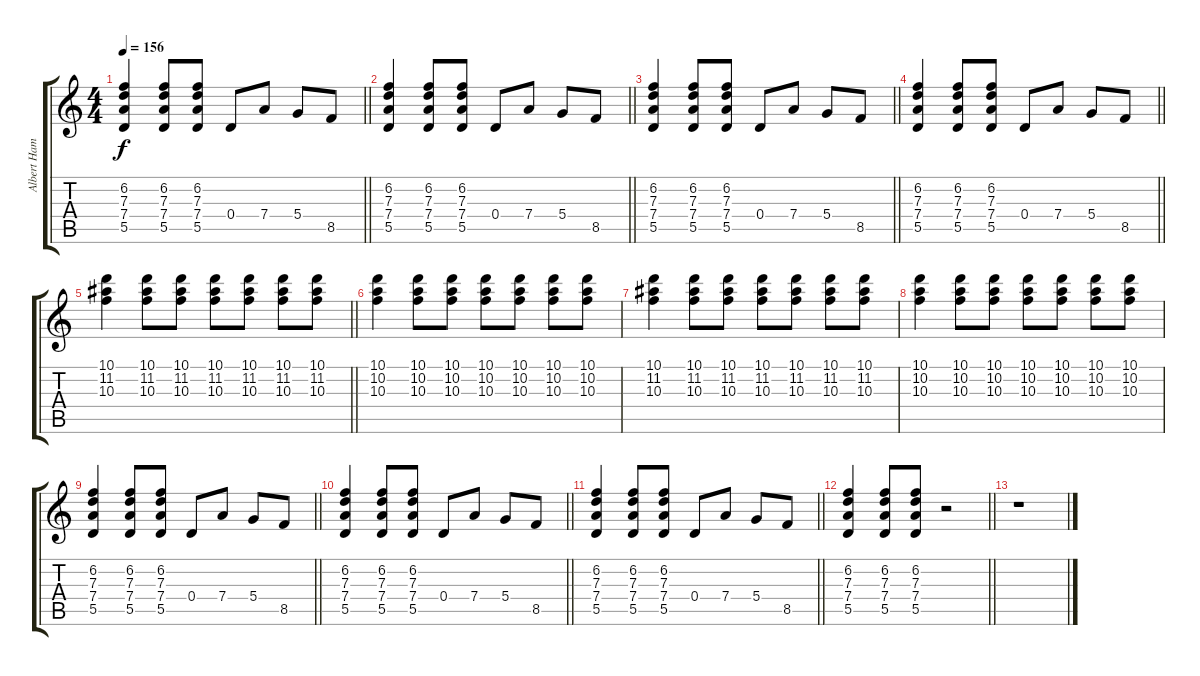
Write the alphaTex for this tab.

\track ("Albert Hammond Jr. (Rythm Guitar)" "Albert Ham") {instrument overdrivenguitar}
\staff {score tabs}
\tuning (E4 B3 G3 D3 A2 E2) {hide}
\ts (4 4)
\tempo 156
\clef g2
\barLineRight lightlight
\ks c
(6.2 7.3 7.4 5.5).4{dy f} (6.2 7.3 7.4 5.5).8 (6.2 7.3 7.4 5.5).8 0.4.8 7.4.8 5.4.8 8.5.8 |
\barLineRight lightlight
(6.2 7.3 7.4 5.5).4 (6.2 7.3 7.4 5.5).8 (6.2 7.3 7.4 5.5).8 0.4.8 7.4.8 5.4.8 8.5.8 |
\barLineRight lightlight
(6.2 7.3 7.4 5.5).4 (6.2 7.3 7.4 5.5).8 (6.2 7.3 7.4 5.5).8 0.4.8 7.4.8 5.4.8 8.5.8 |
\barLineRight lightlight
(6.2 7.3 7.4 5.5).4 (6.2 7.3 7.4 5.5).8 (6.2 7.3 7.4 5.5).8 0.4.8 7.4.8 5.4.8 8.5.8 |
\barLineRight lightlight
(10.1 11.2 10.3).4 (10.1 11.2 10.3).8 (10.1 11.2 10.3).8 (10.1 11.2 10.3).8 (10.1 11.2 10.3).8 (10.1 11.2 10.3).8 (10.1 11.2 10.3).8 |
(10.1 10.2 10.3).4 (10.1 10.2 10.3).8 (10.1 10.2 10.3).8 (10.1 10.2 10.3).8 (10.1 10.2 10.3).8 (10.1 10.2 10.3).8 (10.1 10.2 10.3).8 |
(10.1 11.2 10.3).4 (10.1 11.2 10.3).8 (10.1 11.2 10.3).8 (10.1 11.2 10.3).8 (10.1 11.2 10.3).8 (10.1 11.2 10.3).8 (10.1 11.2 10.3).8 |
(10.1 10.2 10.3).4 (10.1 10.2 10.3).8 (10.1 10.2 10.3).8 (10.1 10.2 10.3).8 (10.1 10.2 10.3).8 (10.1 10.2 10.3).8 (10.1 10.2 10.3).8 |
\barLineRight lightlight
(6.2 7.3 7.4 5.5).4 (6.2 7.3 7.4 5.5).8 (6.2 7.3 7.4 5.5).8 0.4.8 7.4.8 5.4.8 8.5.8 |
\barLineRight lightlight
(6.2 7.3 7.4 5.5).4 (6.2 7.3 7.4 5.5).8 (6.2 7.3 7.4 5.5).8 0.4.8 7.4.8 5.4.8 8.5.8 |
\barLineRight lightlight
(6.2 7.3 7.4 5.5).4 (6.2 7.3 7.4 5.5).8 (6.2 7.3 7.4 5.5).8 0.4.8 7.4.8 5.4.8 8.5.8 |
\barLineRight lightlight
(6.2 7.3 7.4 5.5).4 (6.2 7.3 7.4 5.5).8 (6.2 7.3 7.4 5.5).8 r.2 |
r.1
